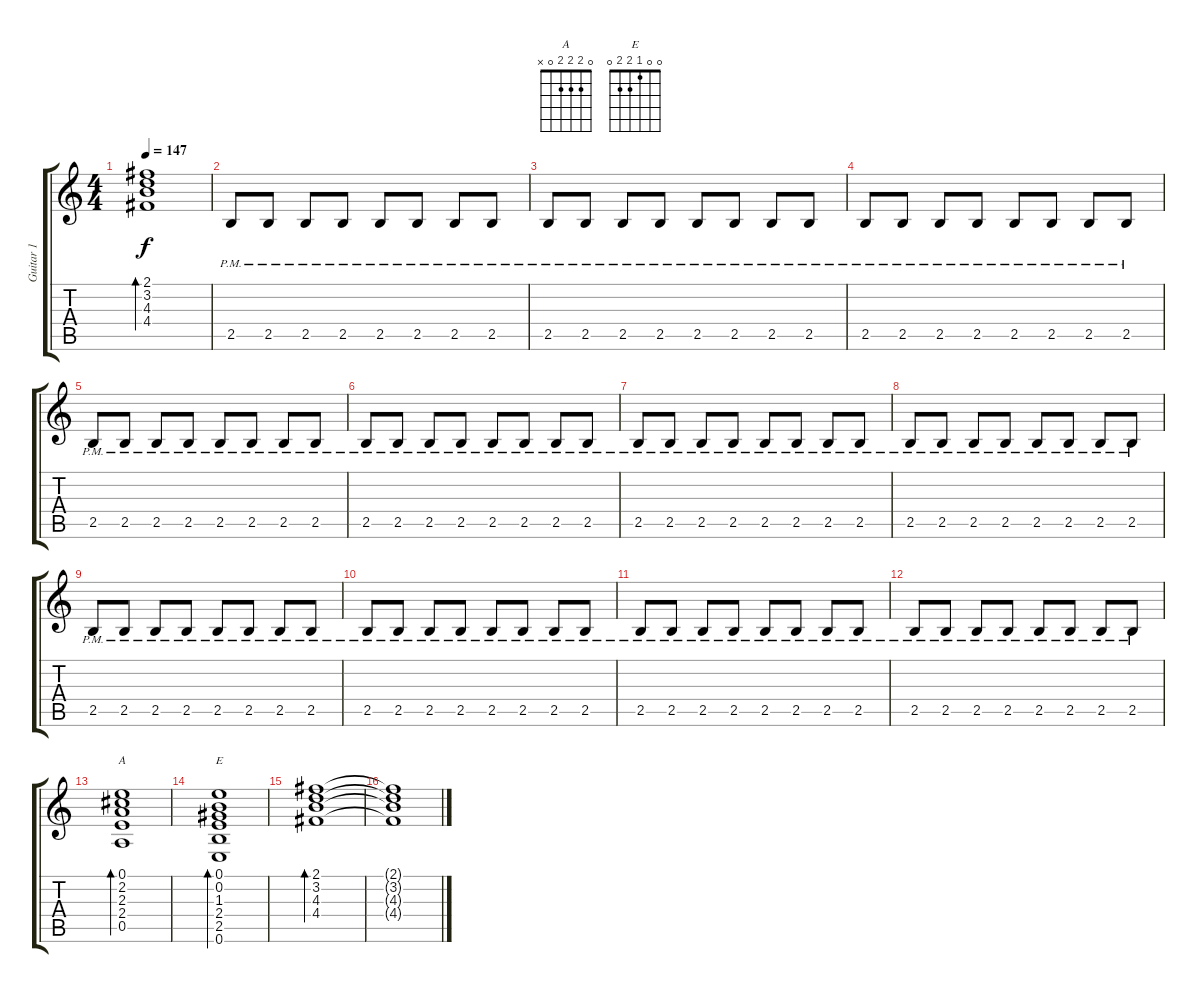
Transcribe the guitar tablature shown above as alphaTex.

\track ("Guitar 1" "Guitar 1") {instrument overdrivenguitar}
\staff {score tabs}
\tuning (E4 B3 G3 D3 A2 E2) {hide}
\chord ("A" 0 2 2 2 0 x)
\chord ("E" 0 0 1 2 2 0)
\ts (4 4)
\tempo 147
\clef g2
\ks c
(2.1 3.2 4.3 4.4).1{bd 240 dy f} |
2.5{pm}.8 2.5{pm}.8 2.5{pm}.8 2.5{pm}.8 2.5{pm}.8 2.5{pm}.8 2.5{pm}.8 2.5{pm}.8 |
2.5{pm}.8 2.5{pm}.8 2.5{pm}.8 2.5{pm}.8 2.5{pm}.8 2.5{pm}.8 2.5{pm}.8 2.5{pm}.8 |
2.5{pm}.8 2.5{pm}.8 2.5{pm}.8 2.5{pm}.8 2.5{pm}.8 2.5{pm}.8 2.5{pm}.8 2.5{pm}.8 |
2.5{pm}.8 2.5{pm}.8 2.5{pm}.8 2.5{pm}.8 2.5{pm}.8 2.5{pm}.8 2.5{pm}.8 2.5{pm}.8 |
2.5{pm}.8 2.5{pm}.8 2.5{pm}.8 2.5{pm}.8 2.5{pm}.8 2.5{pm}.8 2.5{pm}.8 2.5{pm}.8 |
2.5{pm}.8 2.5{pm}.8 2.5{pm}.8 2.5{pm}.8 2.5{pm}.8 2.5{pm}.8 2.5{pm}.8 2.5{pm}.8 |
2.5{pm}.8 2.5{pm}.8 2.5{pm}.8 2.5{pm}.8 2.5{pm}.8 2.5{pm}.8 2.5{pm}.8 2.5{pm}.8 |
2.5{pm}.8 2.5{pm}.8 2.5{pm}.8 2.5{pm}.8 2.5{pm}.8 2.5{pm}.8 2.5{pm}.8 2.5{pm}.8 |
2.5{pm}.8 2.5{pm}.8 2.5{pm}.8 2.5{pm}.8 2.5{pm}.8 2.5{pm}.8 2.5{pm}.8 2.5{pm}.8 |
2.5{pm}.8 2.5{pm}.8 2.5{pm}.8 2.5{pm}.8 2.5{pm}.8 2.5{pm}.8 2.5{pm}.8 2.5{pm}.8 |
2.5{pm}.8 2.5{pm}.8 2.5{pm}.8 2.5{pm}.8 2.5{pm}.8 2.5{pm}.8 2.5{pm}.8 2.5{pm}.8 |
(0.1 2.2 2.3 2.4 0.5).1{bd 240 ch "A"} |
(0.1 0.2 1.3 2.4 2.5 0.6).1{bd 240 ch "E"} |
(2.1 3.2 4.3 4.4).1{bd 240} |
(2.1{t} 3.2{t} 4.3{t} 4.4{t}).1
